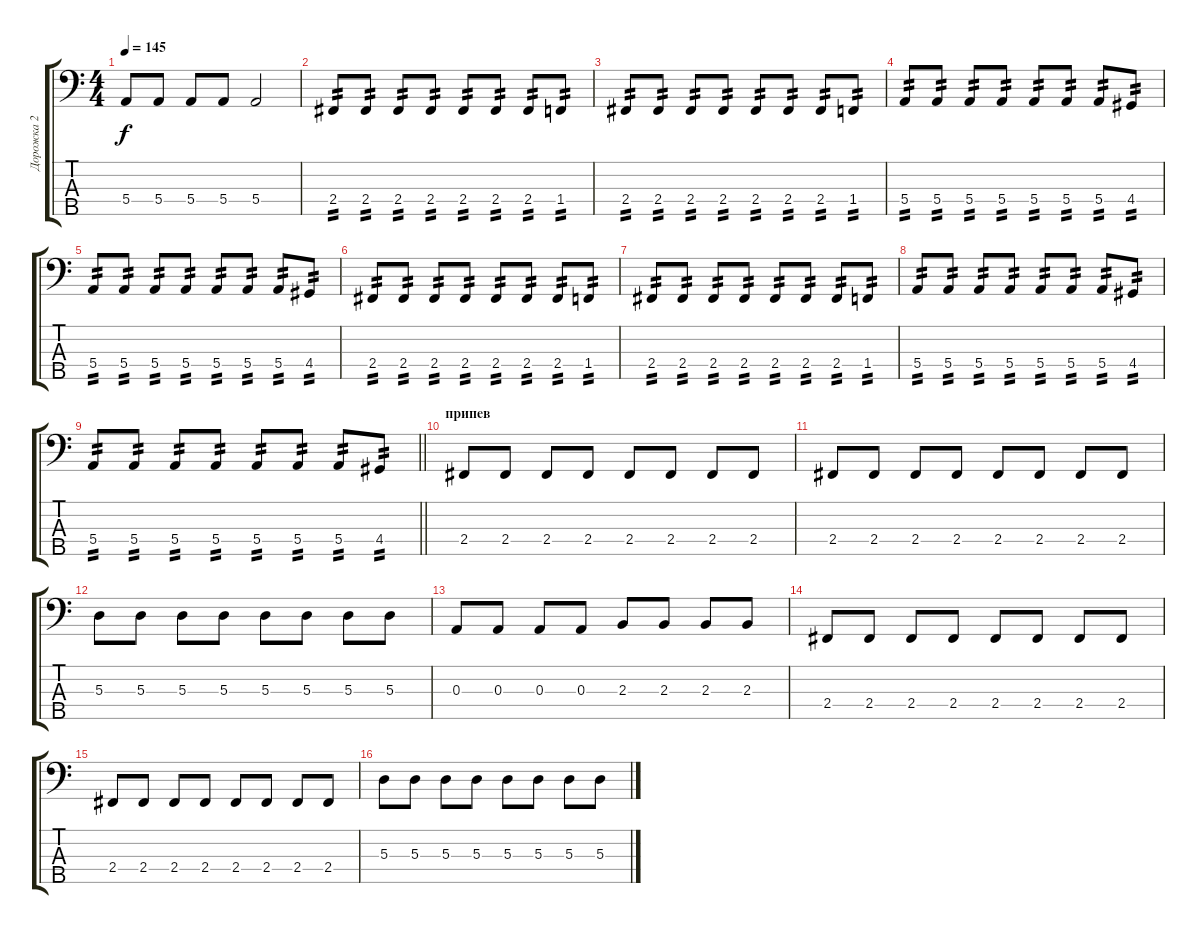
\track ("Дорожка 2" "Дорожка 2") {instrument electricbassfinger}
\staff {score tabs}
\tuning (G2 D2 A1 E1 B0) {hide}
\ts (4 4)
\tempo 145
\clef f4
\ks c
5.4.8{dy f} 5.4.8 5.4.8 5.4.8 5.4.2 |
2.4.8{tp 2} 2.4.8{tp 2} 2.4.8{tp 2} 2.4.8{tp 2} 2.4.8{tp 2} 2.4.8{tp 2} 2.4.8{tp 2} 1.4.8{tp 2} |
2.4.8{tp 2} 2.4.8{tp 2} 2.4.8{tp 2} 2.4.8{tp 2} 2.4.8{tp 2} 2.4.8{tp 2} 2.4.8{tp 2} 1.4.8{tp 2} |
5.4.8{tp 2} 5.4.8{tp 2} 5.4.8{tp 2} 5.4.8{tp 2} 5.4.8{tp 2} 5.4.8{tp 2} 5.4.8{tp 2} 4.4.8{tp 2} |
5.4.8{tp 2} 5.4.8{tp 2} 5.4.8{tp 2} 5.4.8{tp 2} 5.4.8{tp 2} 5.4.8{tp 2} 5.4.8{tp 2} 4.4.8{tp 2} |
2.4.8{tp 2} 2.4.8{tp 2} 2.4.8{tp 2} 2.4.8{tp 2} 2.4.8{tp 2} 2.4.8{tp 2} 2.4.8{tp 2} 1.4.8{tp 2} |
2.4.8{tp 2} 2.4.8{tp 2} 2.4.8{tp 2} 2.4.8{tp 2} 2.4.8{tp 2} 2.4.8{tp 2} 2.4.8{tp 2} 1.4.8{tp 2} |
5.4.8{tp 2} 5.4.8{tp 2} 5.4.8{tp 2} 5.4.8{tp 2} 5.4.8{tp 2} 5.4.8{tp 2} 5.4.8{tp 2} 4.4.8{tp 2} |
\barLineRight lightlight
5.4.8{tp 2} 5.4.8{tp 2} 5.4.8{tp 2} 5.4.8{tp 2} 5.4.8{tp 2} 5.4.8{tp 2} 5.4.8{tp 2} 4.4.8{tp 2} |
\section ("" "припев")
2.4.8 2.4.8 2.4.8 2.4.8 2.4.8 2.4.8 2.4.8 2.4.8 |
2.4.8 2.4.8 2.4.8 2.4.8 2.4.8 2.4.8 2.4.8 2.4.8 |
5.3.8 5.3.8 5.3.8 5.3.8 5.3.8 5.3.8 5.3.8 5.3.8 |
0.3.8 0.3.8 0.3.8 0.3.8 2.3.8 2.3.8 2.3.8 2.3.8 |
2.4.8 2.4.8 2.4.8 2.4.8 2.4.8 2.4.8 2.4.8 2.4.8 |
2.4.8 2.4.8 2.4.8 2.4.8 2.4.8 2.4.8 2.4.8 2.4.8 |
5.3.8 5.3.8 5.3.8 5.3.8 5.3.8 5.3.8 5.3.8 5.3.8
